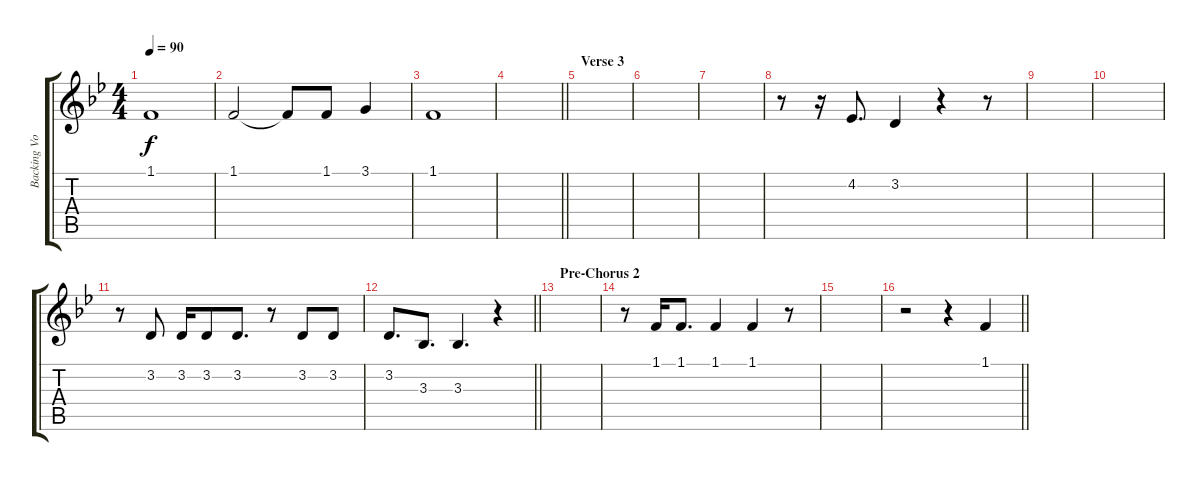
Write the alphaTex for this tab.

\track ("Backing Vocals" "Backing Vo") {instrument altosax}
\staff {score tabs}
\tuning (E4 B3 G3 D3 A2 E2) {hide}
\ts (4 4)
\tempo 90
\clef g2
\ks bb
1.1.1{dy f} |
1.1.2 1.1{t}.8 1.1.8 3.1.4 |
1.1.1 |
\barLineRight lightlight
|
\section ("" "Verse 3")
|
|
|
r.8 r.16 4.2.8{d} 3.2.4 r.4 r.8 |
|
|
r.8 3.2.8 3.2.16 3.2.8 3.2.8{d} r.8 3.2.8 3.2.8 |
\barLineRight lightlight
3.2.8{d} 3.3.8{d} 3.3.4{d} r.4 |
\section ("" "Pre-Chorus 2")
|
r.8 1.1.16 1.1.8{d} 1.1.4 1.1.4 r.8 |
|
\barLineRight lightlight
r.2 r.4 1.1.4
